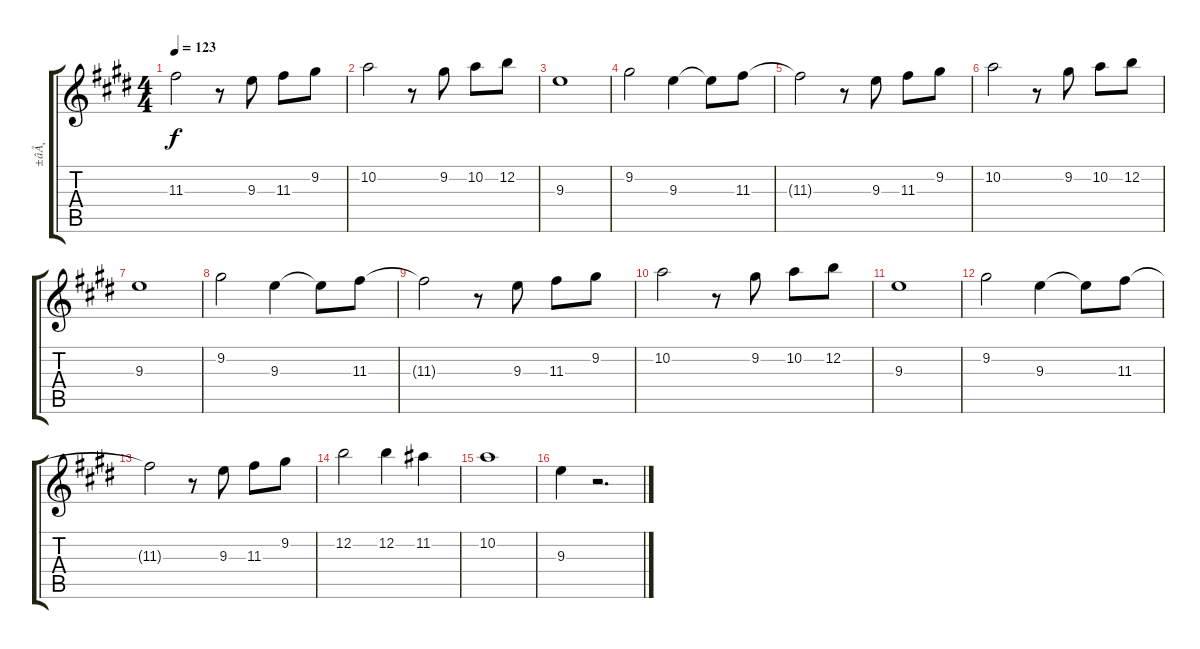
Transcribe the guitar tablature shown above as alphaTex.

\track ("±âÅ¸" "±âÅ¸") {instrument overdrivenguitar}
\staff {score tabs}
\tuning (E4 B3 G3 D3 A2 E2) {hide}
\ts (4 4)
\tempo 123
\clef g2
\ks e
11.3{t}.2{dy f} r.8 9.3.8 11.3.8 9.2.8 |
10.2.2 r.8 9.2.8 10.2.8 12.2.8 |
9.3.1 |
9.2.2 9.3.4 9.3{t}.8 11.3.8 |
11.3{t}.2 r.8 9.3.8 11.3.8 9.2.8 |
10.2.2 r.8 9.2.8 10.2.8 12.2.8 |
9.3.1 |
9.2.2 9.3.4 9.3{t}.8 11.3.8 |
11.3{t}.2 r.8 9.3.8 11.3.8 9.2.8 |
10.2.2 r.8 9.2.8 10.2.8 12.2.8 |
9.3.1 |
9.2.2 9.3.4 9.3{t}.8 11.3.8 |
11.3{t}.2 r.8 9.3.8 11.3.8 9.2.8 |
12.2.2 12.2.4 11.2.4 |
10.2.1 |
9.3.4 r.2{d}
